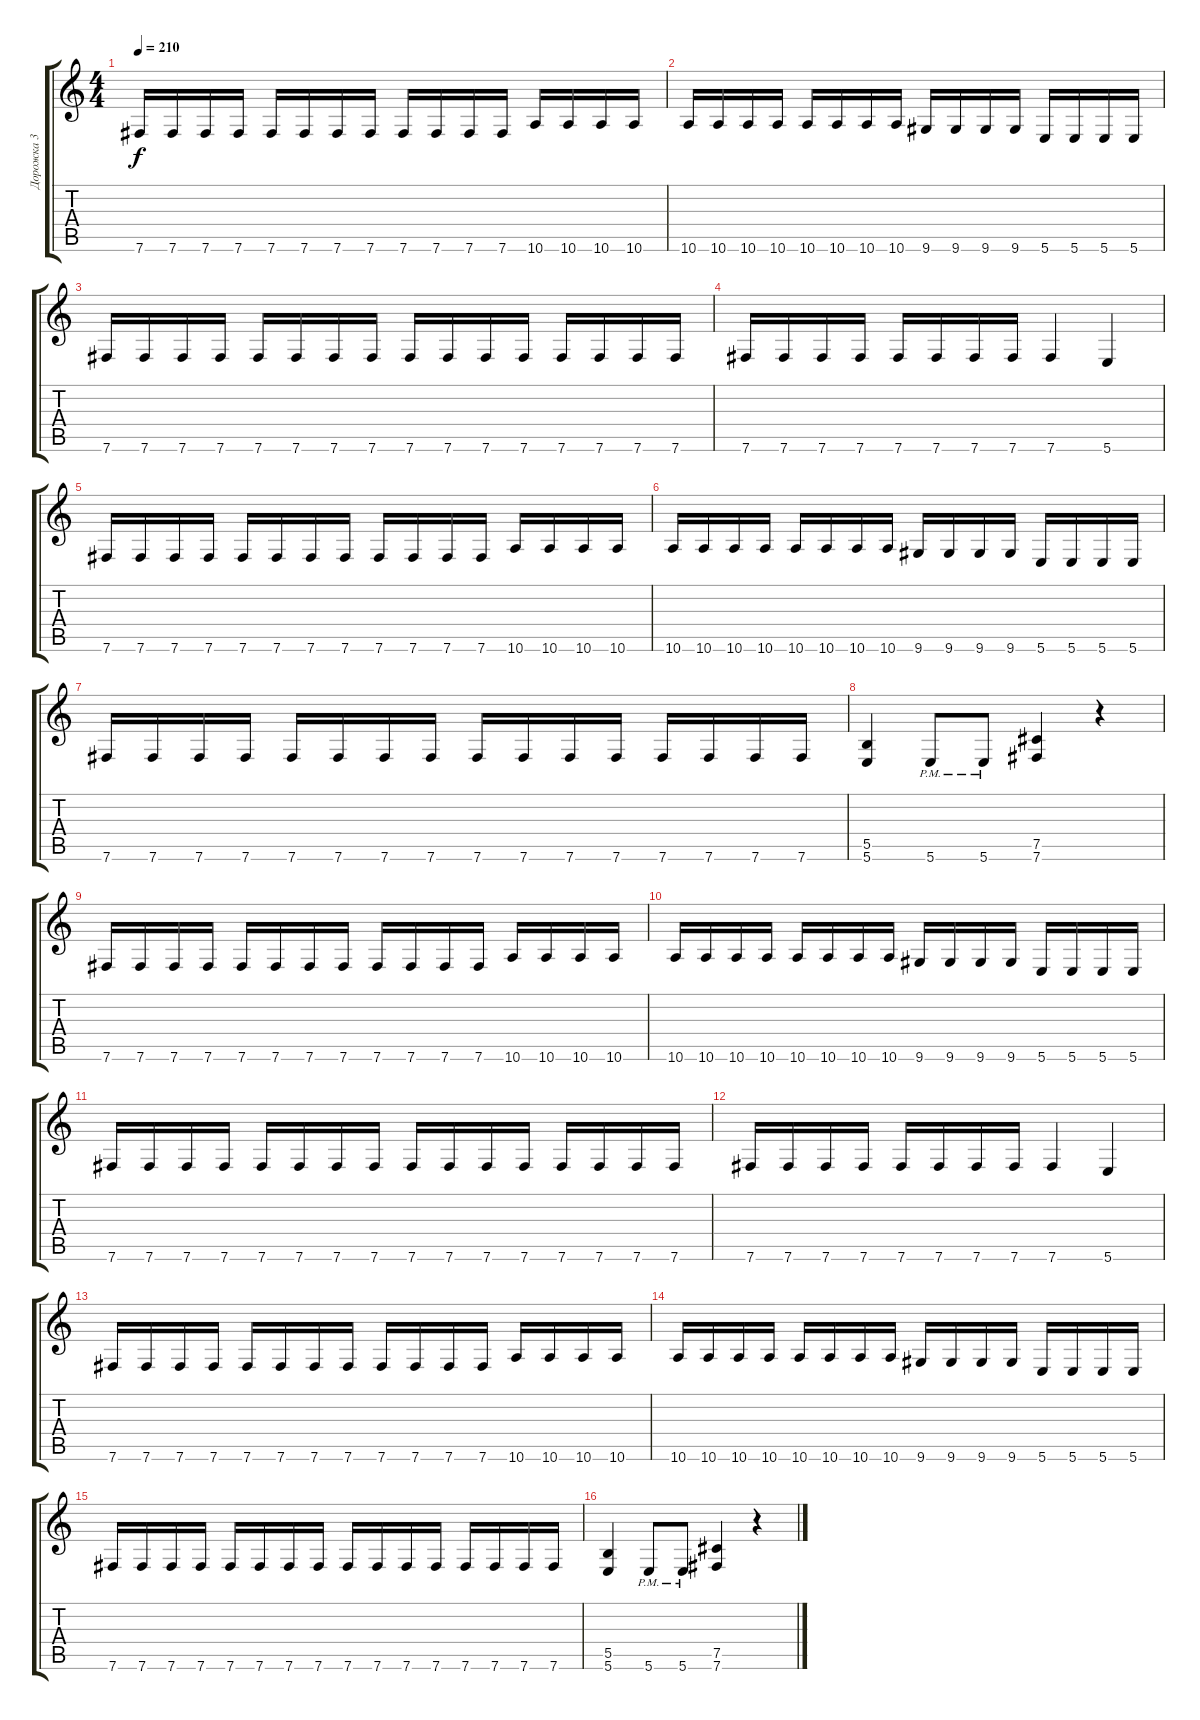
\track ("Дорожка 3" "Дорожка 3") {instrument distortionguitar}
\staff {score tabs}
\tuning (Db4 Ab3 E3 B2 Gb2 B1) {hide}
\ts (4 4)
\tempo 210
\clef g2
\ks c
7.6.16{dy f} 7.6.16 7.6.16 7.6.16 7.6.16 7.6.16 7.6.16 7.6.16 7.6.16 7.6.16 7.6.16 7.6.16 10.6.16 10.6.16 10.6.16 10.6.16 |
10.6.16 10.6.16 10.6.16 10.6.16 10.6.16 10.6.16 10.6.16 10.6.16 9.6.16 9.6.16 9.6.16 9.6.16 5.6.16 5.6.16 5.6.16 5.6.16 |
7.6.16 7.6.16 7.6.16 7.6.16 7.6.16 7.6.16 7.6.16 7.6.16 7.6.16 7.6.16 7.6.16 7.6.16 7.6.16 7.6.16 7.6.16 7.6.16 |
7.6.16 7.6.16 7.6.16 7.6.16 7.6.16 7.6.16 7.6.16 7.6.16 7.6.4 5.6.4 |
7.6.16 7.6.16 7.6.16 7.6.16 7.6.16 7.6.16 7.6.16 7.6.16 7.6.16 7.6.16 7.6.16 7.6.16 10.6.16 10.6.16 10.6.16 10.6.16 |
10.6.16 10.6.16 10.6.16 10.6.16 10.6.16 10.6.16 10.6.16 10.6.16 9.6.16 9.6.16 9.6.16 9.6.16 5.6.16 5.6.16 5.6.16 5.6.16 |
7.6.16 7.6.16 7.6.16 7.6.16 7.6.16 7.6.16 7.6.16 7.6.16 7.6.16 7.6.16 7.6.16 7.6.16 7.6.16 7.6.16 7.6.16 7.6.16 |
(5.5 5.6).4 5.6{pm}.8 5.6{pm}.8 (7.5 7.6).4 r.4 |
7.6.16 7.6.16 7.6.16 7.6.16 7.6.16 7.6.16 7.6.16 7.6.16 7.6.16 7.6.16 7.6.16 7.6.16 10.6.16 10.6.16 10.6.16 10.6.16 |
10.6.16 10.6.16 10.6.16 10.6.16 10.6.16 10.6.16 10.6.16 10.6.16 9.6.16 9.6.16 9.6.16 9.6.16 5.6.16 5.6.16 5.6.16 5.6.16 |
7.6.16 7.6.16 7.6.16 7.6.16 7.6.16 7.6.16 7.6.16 7.6.16 7.6.16 7.6.16 7.6.16 7.6.16 7.6.16 7.6.16 7.6.16 7.6.16 |
7.6.16 7.6.16 7.6.16 7.6.16 7.6.16 7.6.16 7.6.16 7.6.16 7.6.4 5.6.4 |
7.6.16 7.6.16 7.6.16 7.6.16 7.6.16 7.6.16 7.6.16 7.6.16 7.6.16 7.6.16 7.6.16 7.6.16 10.6.16 10.6.16 10.6.16 10.6.16 |
10.6.16 10.6.16 10.6.16 10.6.16 10.6.16 10.6.16 10.6.16 10.6.16 9.6.16 9.6.16 9.6.16 9.6.16 5.6.16 5.6.16 5.6.16 5.6.16 |
7.6.16 7.6.16 7.6.16 7.6.16 7.6.16 7.6.16 7.6.16 7.6.16 7.6.16 7.6.16 7.6.16 7.6.16 7.6.16 7.6.16 7.6.16 7.6.16 |
(5.5 5.6).4 5.6{pm}.8 5.6{pm}.8 (7.5 7.6).4 r.4
